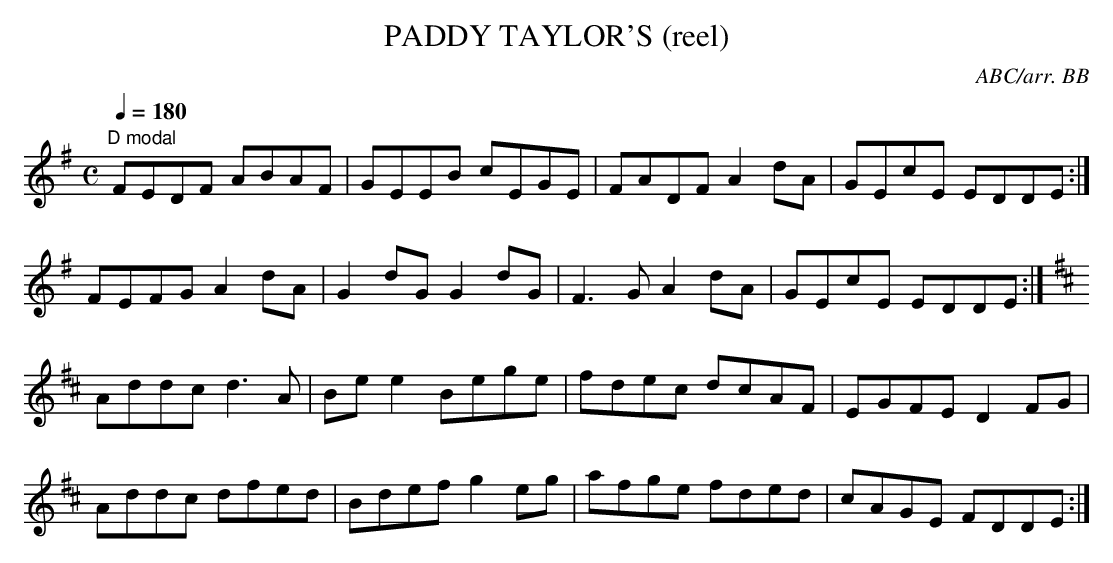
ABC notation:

X:1
T:PADDY TAYLOR'S (reel)
C:ABC/arr. BB
as D modal but the CRE version has no C naturals.
L:1/8
Q:1/4=180
M:C
K:G
"D modal"
FEDF ABAF|GEEB cEGE|FADF A2dA|GEcE EDDE:|
FEFG A2dA|G2dG G2dG|F3G A2dA |GEcE EDDE:|
K:D
Addc d3A|Bee2 Bege|fdec dcAF|EGFE D2FG|
Addc dfed|Bdef g2eg|afge fded|cAGE FDDE:|
